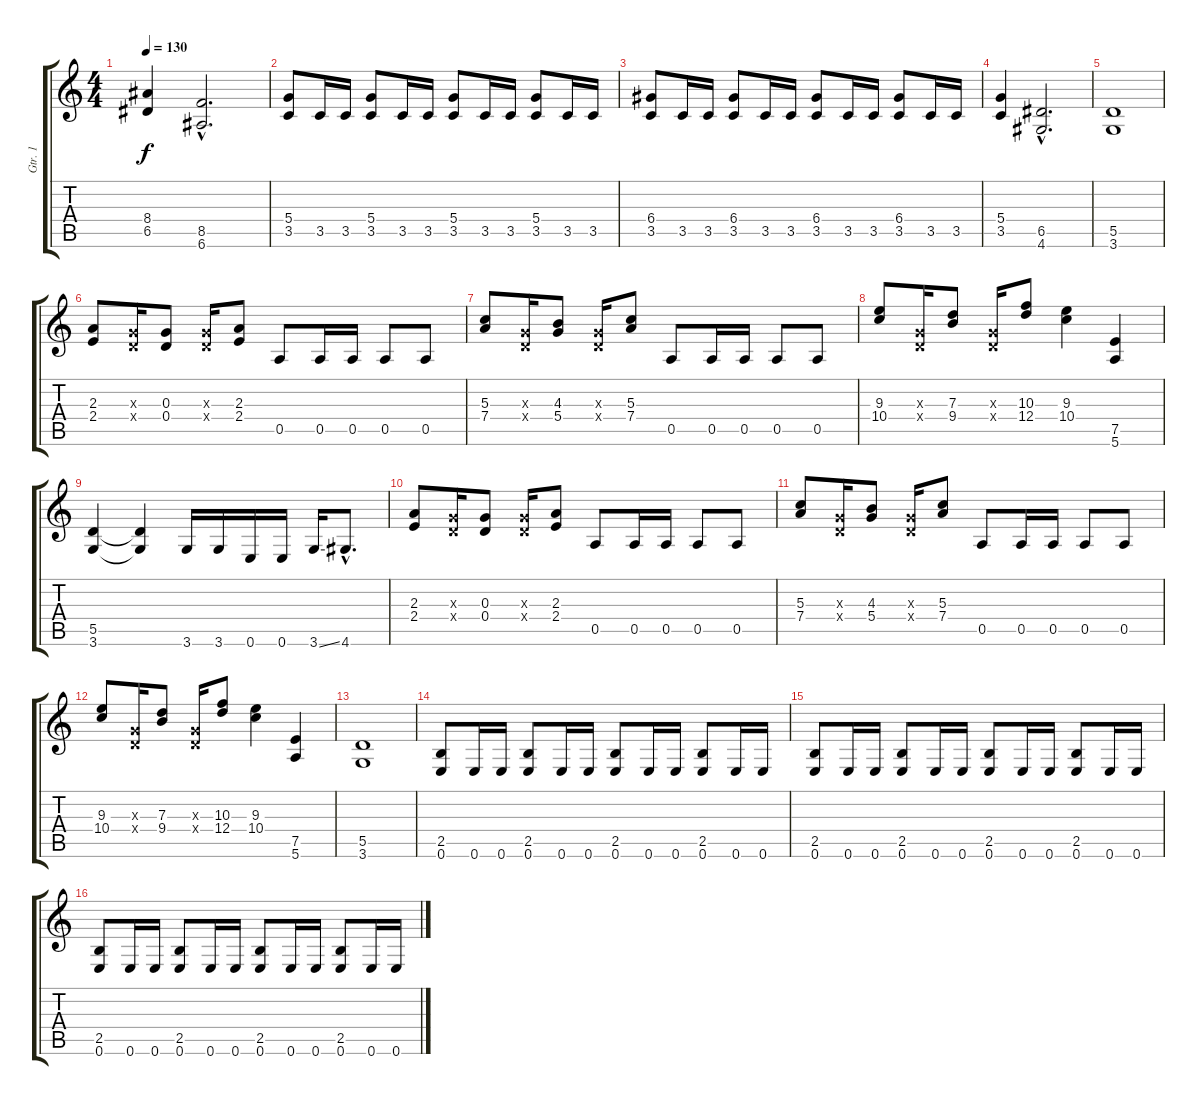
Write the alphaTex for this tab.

\track ("Gtr. 1" "Gtr. 1") {instrument distortionguitar}
\staff {score tabs}
\tuning (E4 B3 G3 D3 A2 E2) {hide}
\ts (4 4)
\tempo 130
\clef g2
\ks c
(8.4 6.5).4{dy f} (8.5{hac} 6.6{hac}).2{d} |
(5.4 3.5).8 3.5.16 3.5.16 (5.4 3.5).8 3.5.16 3.5.16 (5.4 3.5).8 3.5.16 3.5.16 (5.4 3.5).8 3.5.16 3.5.16 |
(6.4 3.5).8 3.5.16 3.5.16 (6.4 3.5).8 3.5.16 3.5.16 (6.4 3.5).8 3.5.16 3.5.16 (6.4 3.5).8 3.5.16 3.5.16 |
(5.4 3.5).4 (6.5{hac} 4.6{hac}).2{d} |
(5.5 3.6).1 |
(2.3 2.4).8 (0.3{x} 0.4{x}).16 (0.3 0.4).8 (0.3{x} 0.4{x}).16 (2.3 2.4).8 0.5.8 0.5.16 0.5.16 0.5.8 0.5.8 |
(5.3 7.4).8 (0.3{x} 0.4{x}).16 (4.3 5.4).8 (0.3{x} 0.4{x}).16 (5.3 7.4).8 0.5.8 0.5.16 0.5.16 0.5.8 0.5.8 |
(9.3 10.4).8 (0.3{x} 0.4{x}).16 (7.3 9.4).8 (0.3{x} 0.4{x}).16 (10.3 12.4).8 (9.3 10.4).4 (7.5 5.6).4 |
(5.5 3.6).4 (5.5{t} 3.6{t}).4 3.6.16 3.6.16 0.6.16 0.6.16 3.6{ss}.16 4.6{hac}.8{d} |
(2.3 2.4).8 (0.3{x} 0.4{x}).16 (0.3 0.4).8 (0.3{x} 0.4{x}).16 (2.3 2.4).8 0.5.8 0.5.16 0.5.16 0.5.8 0.5.8 |
(5.3 7.4).8 (0.3{x} 0.4{x}).16 (4.3 5.4).8 (0.3{x} 0.4{x}).16 (5.3 7.4).8 0.5.8 0.5.16 0.5.16 0.5.8 0.5.8 |
(9.3 10.4).8 (0.3{x} 0.4{x}).16 (7.3 9.4).8 (0.3{x} 0.4{x}).16 (10.3 12.4).8 (9.3 10.4).4 (7.5 5.6).4 |
(5.5 3.6).1 |
(2.5 0.6).8 0.6.16 0.6.16 (2.5 0.6).8 0.6.16 0.6.16 (2.5 0.6).8 0.6.16 0.6.16 (2.5 0.6).8 0.6.16 0.6.16 |
(2.5 0.6).8 0.6.16 0.6.16 (2.5 0.6).8 0.6.16 0.6.16 (2.5 0.6).8 0.6.16 0.6.16 (2.5 0.6).8 0.6.16 0.6.16 |
(2.5 0.6).8 0.6.16 0.6.16 (2.5 0.6).8 0.6.16 0.6.16 (2.5 0.6).8 0.6.16 0.6.16 (2.5 0.6).8 0.6.16 0.6.16
